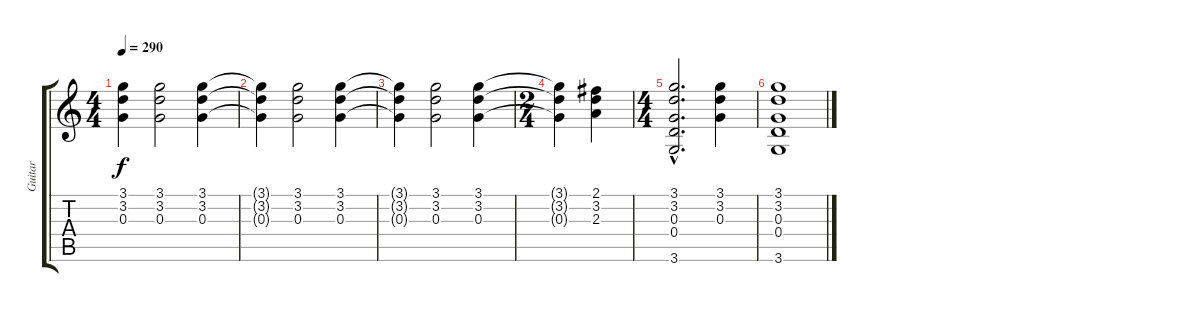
\track ("Guitar" "Guitar") {instrument acousticguitarnylon}
\staff {score tabs}
\tuning (E4 B3 G3 D3 A2 E2) {hide}
\ts (4 4)
\tempo 290
\clef g2
\ks c
(3.1{t} 3.2{t} 0.3{t}).4{dy f} (3.1 3.2 0.3).2 (3.1 3.2 0.3).4 |
(3.1{t} 3.2{t} 0.3{t}).4 (3.1 3.2 0.3).2 (3.1 3.2 0.3).4 |
(3.1{t} 3.2{t} 0.3{t}).4 (3.1 3.2 0.3).2 (3.1 3.2 0.3).4 |
\ts (2 4)
(3.1{t} 3.2{t} 0.3{t}).4 (2.1 3.2 2.3).4 |
\ts (4 4)
(3.1{hac} 3.2{hac} 0.3{hac} 0.4{hac} 3.6{hac}).2{d} (3.1 3.2 0.3).4 |
(3.1 3.2 0.3 0.4 3.6).1
